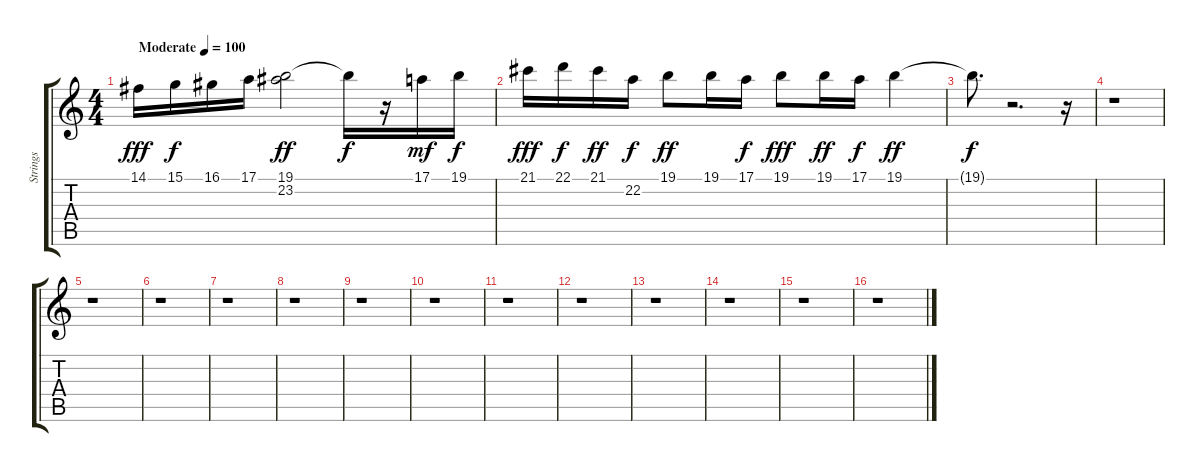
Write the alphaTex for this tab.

\track ("Strings" "Strings") {instrument stringensemble1}
\staff {score tabs}
\tuning (E4 B3 G3 D3 A2 E2) {hide}
\ts (4 4)
\tempo (100 "Moderate")
\clef g2
\ks c
14.1.16{dy fff instrument stringensemble1} 15.1.16{dy f} 16.1.16 17.1.16 (19.1 23.2).2{dy ff} 19.1{t}.16{dy f} r.16 17.1.16{dy mf} 19.1.16{dy f} |
21.1.16{dy fff} 22.1.16{dy f} 21.1.16{dy ff} 22.2.16{dy f} 19.1.8{dy ff} 19.1.16 17.1.16{dy f} 19.1.8{dy fff} 19.1.16{dy ff} 17.1.16{dy f} 19.1.4{dy ff} |
19.1{t}.8{d dy f} r.2{d} r.16 |
r.1 |
r.1 |
r.1 |
r.1 |
r.1 |
r.1 |
r.1 |
r.1 |
r.1 |
r.1 |
r.1 |
r.1 |
r.1
